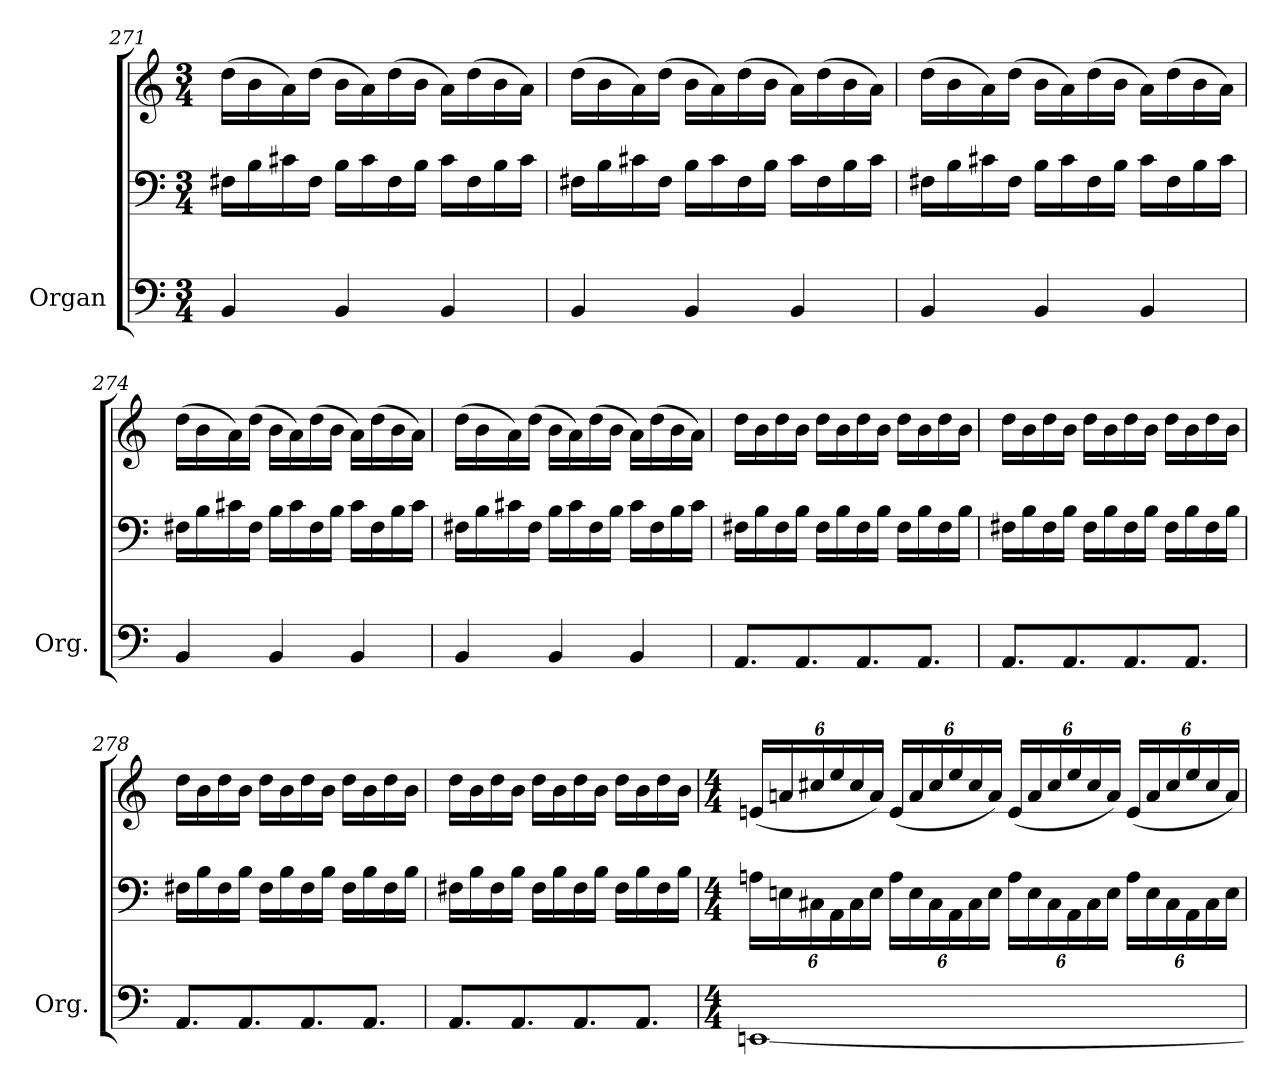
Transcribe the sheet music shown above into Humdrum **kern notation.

**kern	**kern	**kern
*part1	*part1	*part1
*staff3	*staff2	*staff1
*I"Organ	*	*
*I'Org.	*	*
*clefF4	*clefF4	*clefG2
*k[]	*k[]	*k[]
*M3/4	*M3/4	*M3/4
=271	=271	=271
4BB/	16F#X\LL	(>16dd\LL
.	16B\	16b\
.	16c#X\	16a\)
.	16F#\JJ	(>16dd\JJ
4BB/	16B\LL	16b\LL
.	16c#\	16a\)
.	16F#\	(>16dd\
.	16B\JJ	16b\JJ
4BB/	16c#\LL	16a\LL)
.	16F#\	(>16dd\
.	16B\	16b\
.	16c#\JJ	16a\JJ)
=272	=272	=272
4BB/	16F#X\LL	(>16dd\LL
.	16B\	16b\
.	16c#X\	16a\)
.	16F#\JJ	(>16dd\JJ
4BB/	16B\LL	16b\LL
.	16c#\	16a\)
.	16F#\	(>16dd\
.	16B\JJ	16b\JJ
4BB/	16c#\LL	16a\LL)
.	16F#\	(>16dd\
.	16B\	16b\
.	16c#\JJ	16a\JJ)
=273	=273	=273
4BB/	16F#X\LL	(>16dd\LL
.	16B\	16b\
.	16c#X\	16a\)
.	16F#\JJ	(>16dd\JJ
4BB/	16B\LL	16b\LL
.	16c#\	16a\)
.	16F#\	(>16dd\
.	16B\JJ	16b\JJ
4BB/	16c#\LL	16a\LL)
.	16F#\	(>16dd\
.	16B\	16b\
.	16c#\JJ	16a\JJ)
=274	=274	=274
4BB/	16F#X\LL	(>16dd\LL
.	16B\	16b\
.	16c#X\	16a\)
.	16F#\JJ	(>16dd\JJ
4BB/	16B\LL	16b\LL
.	16c#\	16a\)
.	16F#\	(>16dd\
.	16B\JJ	16b\JJ
4BB/	16c#\LL	16a\LL)
.	16F#\	(>16dd\
.	16B\	16b\
.	16c#\JJ	16a\JJ)
=275	=275	=275
4BB/	16F#X\LL	(>16dd\LL
.	16B\	16b\
.	16c#X\	16a\)
.	16F#\JJ	(>16dd\JJ
4BB/	16B\LL	16b\LL
.	16c#\	16a\)
.	16F#\	(>16dd\
.	16B\JJ	16b\JJ
4BB/	16c#\LL	16a\LL)
.	16F#\	(>16dd\
.	16B\	16b\
.	16c#\JJ	16a\JJ)
!!LO:LB:g=z
=276	=276	=276
8.AA/L	16F#X\LL	16dd\LL
.	16B\	16b\
.	16F#\	16dd\
8.AA/	16B\JJ	16b\JJ
.	16F#\LL	16dd\LL
.	16B\	16b\
8.AA/	16F#\	16dd\
.	16B\JJ	16b\JJ
.	16F#\LL	16dd\LL
8.AA/J	16B\	16b\
.	16F#\	16dd\
.	16B\JJ	16b\JJ
=277	=277	=277
8.AA/L	16F#X\LL	16dd\LL
.	16B\	16b\
.	16F#\	16dd\
8.AA/	16B\JJ	16b\JJ
.	16F#\LL	16dd\LL
.	16B\	16b\
8.AA/	16F#\	16dd\
.	16B\JJ	16b\JJ
.	16F#\LL	16dd\LL
8.AA/J	16B\	16b\
.	16F#\	16dd\
.	16B\JJ	16b\JJ
=278	=278	=278
8.AA/L	16F#X\LL	16dd\LL
.	16B\	16b\
.	16F#\	16dd\
8.AA/	16B\JJ	16b\JJ
.	16F#\LL	16dd\LL
.	16B\	16b\
8.AA/	16F#\	16dd\
.	16B\JJ	16b\JJ
.	16F#\LL	16dd\LL
8.AA/J	16B\	16b\
.	16F#\	16dd\
.	16B\JJ	16b\JJ
=279	=279	=279
8.AA/L	16F#X\LL	16dd\LL
.	16B\	16b\
.	16F#\	16dd\
8.AA/	16B\JJ	16b\JJ
.	16F#\LL	16dd\LL
.	16B\	16b\
8.AA/	16F#\	16dd\
.	16B\JJ	16b\JJ
.	16F#\LL	16dd\LL
8.AA/J	16B\	16b\
.	16F#\	16dd\
.	16B\JJ	16b\JJ
=280	=280	=280
*M4/4	*M4/4	*M4/4
*	*Xbrackettup	*Xbrackettup
[1EEn	24An\LL	(<24en/LL
.	24En\	24an/
.	24C#X\	24cc#X/
.	24AA\	24ee/
.	24C#\	24cc#/
.	24E\JJ	24a/JJ)
.	24A\LL	(<24e/LL
.	24E\	24a/
.	24C#\	24cc#/
.	24AA\	24ee/
.	24C#\	24cc#/
.	24E\JJ	24a/JJ)
.	24A\LL	(<24e/LL
.	24E\	24a/
.	24C#\	24cc#/
.	24AA\	24ee/
.	24C#\	24cc#/
.	24E\JJ	24a/JJ)
.	24A\LL	(<24e/LL
.	24E\	24a/
.	24C#\	24cc#/
.	24AA\	24ee/
.	24C#\	24cc#/
.	24E\JJ	24a/JJ)
=	=	=
*-	*-	*-
